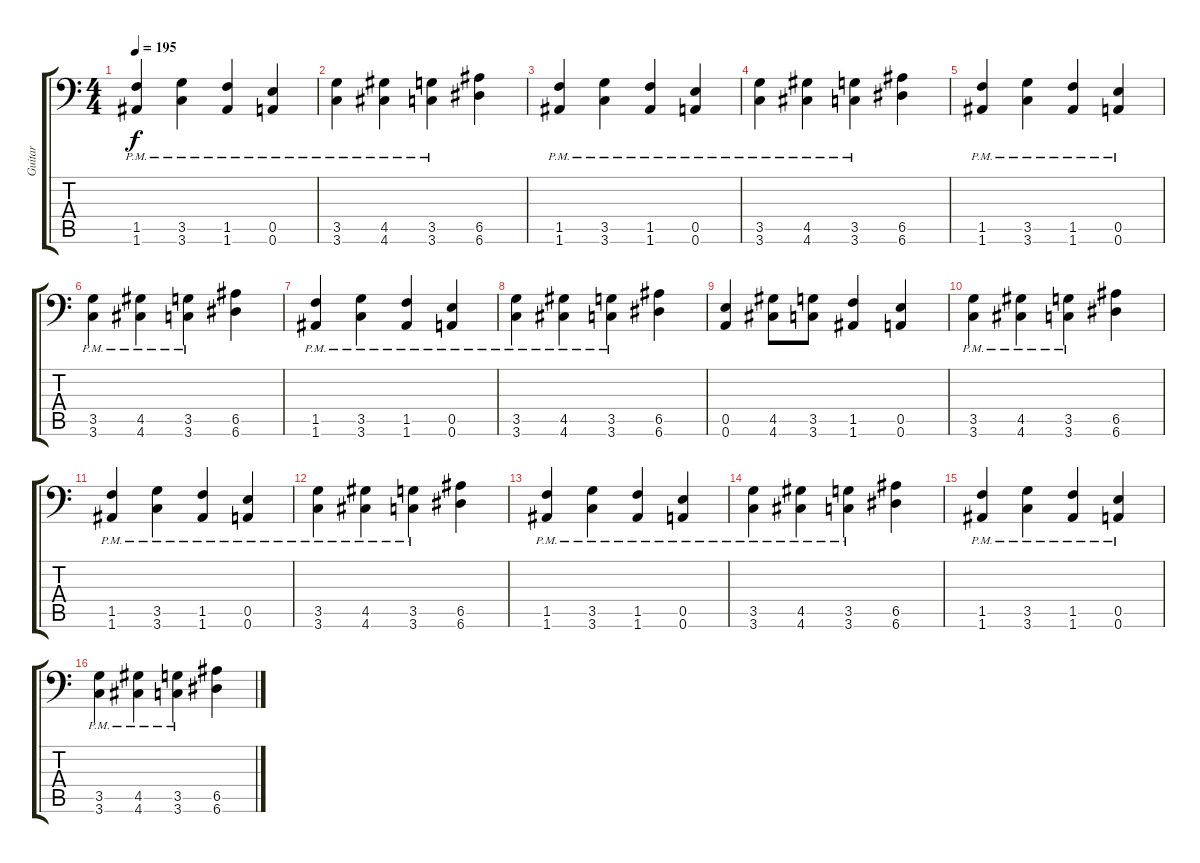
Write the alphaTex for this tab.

\track ("Guitar" "Guitar") {instrument distortionguitar}
\staff {score tabs}
\tuning (B3 Gb3 D3 A2 E2 A1) {hide}
\ts (4 4)
\tempo 195
\clef f4
\ks c
(1.5{pm} 1.6{pm}).4{dy f} (3.5{pm} 3.6{pm}).4 (1.5{pm} 1.6{pm}).4 (0.5{pm} 0.6{pm}).4 |
(3.5{pm} 3.6{pm}).4 (4.5{pm} 4.6{pm}).4 (3.5{pm} 3.6{pm}).4 (6.5 6.6).4 |
(1.5{pm} 1.6{pm}).4 (3.5{pm} 3.6{pm}).4 (1.5{pm} 1.6{pm}).4 (0.5{pm} 0.6{pm}).4 |
(3.5{pm} 3.6{pm}).4 (4.5{pm} 4.6{pm}).4 (3.5{pm} 3.6{pm}).4 (6.5 6.6).4 |
(1.5{pm} 1.6{pm}).4 (3.5{pm} 3.6{pm}).4 (1.5{pm} 1.6{pm}).4 (0.5{pm} 0.6{pm}).4 |
(3.5{pm} 3.6{pm}).4 (4.5{pm} 4.6{pm}).4 (3.5{pm} 3.6{pm}).4 (6.5 6.6).4 |
(1.5{pm} 1.6{pm}).4 (3.5{pm} 3.6{pm}).4 (1.5{pm} 1.6{pm}).4 (0.5{pm} 0.6{pm}).4 |
(3.5{pm} 3.6{pm}).4 (4.5{pm} 4.6{pm}).4 (3.5{pm} 3.6{pm}).4 (6.5 6.6).4 |
(0.5 0.6).4 (4.5 4.6).8 (3.5 3.6).8 (1.5 1.6).4 (0.5 0.6).4 |
(3.5{pm} 3.6{pm}).4 (4.5{pm} 4.6{pm}).4 (3.5{pm} 3.6{pm}).4 (6.5 6.6).4 |
(1.5{pm} 1.6{pm}).4 (3.5{pm} 3.6{pm}).4 (1.5{pm} 1.6{pm}).4 (0.5{pm} 0.6{pm}).4 |
(3.5{pm} 3.6{pm}).4 (4.5{pm} 4.6{pm}).4 (3.5{pm} 3.6{pm}).4 (6.5 6.6).4 |
(1.5{pm} 1.6{pm}).4 (3.5{pm} 3.6{pm}).4 (1.5{pm} 1.6{pm}).4 (0.5{pm} 0.6{pm}).4 |
(3.5{pm} 3.6{pm}).4 (4.5{pm} 4.6{pm}).4 (3.5{pm} 3.6{pm}).4 (6.5 6.6).4 |
(1.5{pm} 1.6{pm}).4 (3.5{pm} 3.6{pm}).4 (1.5{pm} 1.6{pm}).4 (0.5{pm} 0.6{pm}).4 |
(3.5{pm} 3.6{pm}).4 (4.5{pm} 4.6{pm}).4 (3.5{pm} 3.6{pm}).4 (6.5 6.6).4
